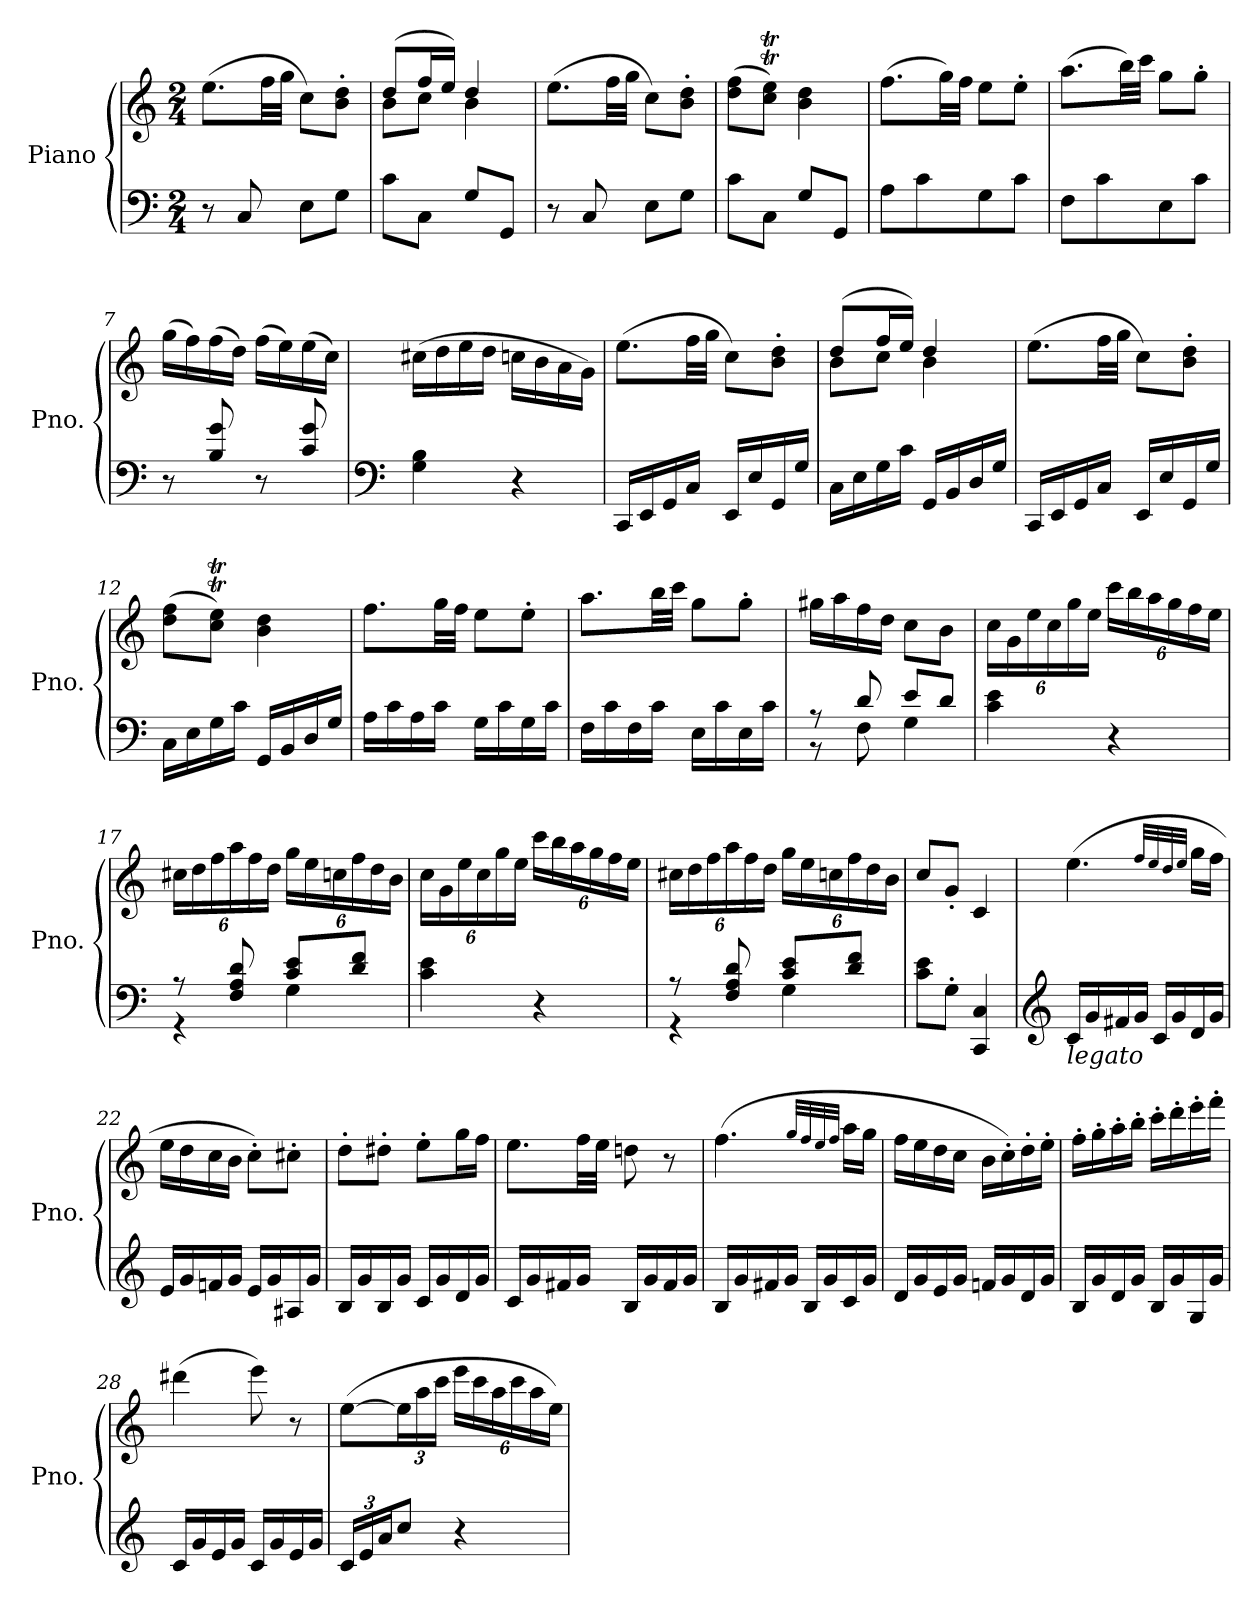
**kern	**kern
*part1	*part1
*staff2	*staff1
*I"Piano	*
*I'Pno.	*
*clefF4	*clefG2
*k[]	*k[]
*M2/4	*M2/4
*MM80	*MM80
=1	=1
8r	(>8.ee\L
8C/	.
.	32ff\LL
.	32gg\JJJ
8E\L	8cc\L)
8G\J	8b\' 8dd\'J
=2	=2
*	*^
8c\L	(>8dd/L	8b\L
8C\J	16ff/L	8cc\J
.	16ee/JJ)	.
8G/L	4dd/	4b\
8GG/J	.	.
*	*v	*v
=3	=3
8r	(>8.ee\L
8C/	.
.	32ff\LL
.	32gg\JJJ
8E\L	8cc\L)
8G\J	8b\' 8dd\'J
=4	=4
8c\L	(>8dd\ 8ff\L
8C\J	8cc\T 8ee\TJ)
8G/L	4b\ 4dd\
8GG/J	.
=5	=5
8A\L	(>8.ff\L
8c\	.
.	32gg\LL)
.	32ff\JJJ
8G\	8ee\L
8c\J	8ee'\J
=6	=6
8F\L	(>8.aa\L
8c\	.
.	32bb\LL)
.	32ccc\JJJ
8E\	8gg\L
8c\J	8gg'\J
=7	=7
8r	(>16gg\LL
.	16ff\)
8B/ 8g/	(>16ff\
.	16dd\JJ)
8r	(>16ff\LL
.	16ee\)
8c/ 8g/	(>16ee\
.	16cc\JJ)
!!LO:LB:g=z
=8	=8
*clefF4	*
4G\ 4B\	(>16cc#X\LL
.	16dd\
.	16ee\
.	16dd\JJ
4r	16ccn\LL
.	16b\
.	16a\
.	16g\JJ)
=9	=9
16CC/LL	(>8.ee\L
16EE/	.
16GG/	.
16C/JJ	32ff\LL
.	32gg\JJJ
16EE/LL	8cc\L)
16E/	.
16GG/	8b\' 8dd\'J
16G/JJ	.
=10	=10
*	*^
16C\LL	(>8dd/L	8b\L
16E\	.	.
16G\	16ff/L	8cc\J
16c\JJ	16ee/JJ)	.
16GG/LL	4dd/	4b\
16BB/	.	.
16D/	.	.
16G/JJ	.	.
*	*v	*v
=11	=11
16CC/LL	(>8.ee\L
16EE/	.
16GG/	.
16C/JJ	32ff\LL
.	32gg\JJJ
16EE/LL	8cc\L)
16E/	.
16GG/	8b\' 8dd\'J
16G/JJ	.
=12	=12
16C\LL	(>8dd\ 8ff\L
16E\	.
16G\	8cc\T 8ee\TJ)
16c\JJ	.
16GG/LL	4b\ 4dd\
16BB/	.
16D/	.
16G/JJ	.
!!LO:LB:g=z
=13	=13
16A\LL	8.ff\L
16c\	.
16A\	.
16c\JJ	32gg\LL
.	32ff\JJJ
16G\LL	8ee\L
16c\	.
16G\	8ee'\J
16c\JJ	.
=14	=14
16F\LL	8.aa\L
16c\	.
16F\	.
16c\JJ	32bb\LL
.	32ccc\JJJ
16E\LL	8gg\L
16c\	.
16E\	8gg'\J
16c\JJ	.
=15	=15
*^	*
8r	8r	16gg#X\LL
.	.	16aa\
8F\	8d/	16ff\
.	.	16dd\JJ
4G\	8e/L	8cc\L
.	8d/J	8b\J
*v	*v	*
=16	=16
*	*Xbrackettup
*^	*
!LO:TX:a:i:t=legato	!	!
*v	*v	*
4c\ 4e\	24cc\LL
.	24g\
.	24ee\
.	24cc\
.	24gg\
.	24ee\JJ
4r	24ccc\LL
.	24bb\
.	24aa\
.	24gg\
.	24ff\
.	24ee\JJ
!!LO:LB:g=z
=17	=17
*^	*
8r	4r	24cc#X\LL
.	.	24dd\
.	.	24ff\
8F/ 8A/ 8d/	.	24aa\
.	.	24ff\
.	.	24dd\JJ
4G\	8c/ 8e/L	24gg\LL
.	.	24ee\
.	.	24ccn\
.	8d/ 8f/J	24ff\
.	.	24dd\
.	.	24b\JJ
*v	*v	*
=18	=18
4c\ 4e\	24cc\LL
.	24g\
.	24ee\
.	24cc\
.	24gg\
.	24ee\JJ
4r	24ccc\LL
.	24bb\
.	24aa\
.	24gg\
.	24ff\
.	24ee\JJ
=19	=19
*^	*
8r	4r	24cc#X\LL
.	.	24dd\
.	.	24ff\
8F/ 8A/ 8d/	.	24aa\
.	.	24ff\
.	.	24dd\JJ
4G\	8c/ 8e/L	24gg\LL
.	.	24ee\
.	.	24ccn\
.	8d/ 8f/J	24ff\
.	.	24dd\
.	.	24b\JJ
*v	*v	*
=20	=20
8c\ 8e\L	8cc/L
8G'\J	8g'/J
4CC/ 4C/	4c/
!!LO:LB:g=z
=21	=21
*clefG2	*
!LO:TX:b:i:t=legato	!
16c/LL	(>4.ee\
16g/	.
16f#X/	.
16g/JJ	.
16c/LL	.
16g/	.
.	32qff/LLL
.	32qee/
.	32qdd/
.	32qee/JJJ
16d/	16gg\LL
16g/JJ	16ff\JJ
=22	=22
16e/LL	16ee\LL
16g/	16dd\
16fn/	16cc\
16g/JJ	16b\JJ
16e/LL	8cc'\L)
16g/	.
16A#X/	8cc#X'\J
16g/JJ	.
=23	=23
16B/LL	8dd'\L
16g/	.
16B/	8dd#X'\J
16g/JJ	.
16c/LL	8ee'\L
16g/	.
16d/	16gg\L
16g/JJ	16ff\JJ
=24	=24
16c/LL	8.ee\L
16g/	.
16f#X/	.
16g/JJ	32ff\LL
.	32ee\JJJ
16B/LL	8ddn\
16g/	.
16f#/	8r
16g/JJ	.
=25	=25
16B/LL	(>4.ff\
16g/	.
16f#X/	.
16g/JJ	.
16B/LL	.
16g/	.
.	32qgg/LLL
.	32qff/
.	32qee/
.	32qff/JJJ
16c/	16aa\LL
16g/JJ	16gg\JJ
!!LO:PB:g=z
=26	=26
16d/LL	16ff\LL
16g/	16ee\
16e/	16dd\
16g/JJ	16cc\JJ
16fn/LL	16b\LL
16g/	16cc'\)
16d/	16dd'\
16g/JJ	16ee'\JJ
=27	=27
16B/LL	16ff'\LL
16g/	16gg'\
16d/	16aa'\
16g/JJ	16bb'\JJ
16B/LL	16ccc'\LL
16g/	16ddd'\
16G/	16eee'\
16g/JJ	16fff'\JJ
=28	=28
16c/LL	(>4ddd#X\
16g/	.
16e/	.
16g/JJ	.
16c/LL	8eee\)
16g/	.
16e/	8r
16g/JJ	.
=29	=29
*Xbrackettup	*
24c/LL	(>[8ee\L
24e/	.
24a/J	.
8cc/J	24ee\L]
.	24aa\
.	24ccc\JJ
4r	24eee\LL
.	24ccc\
.	24aa\
.	24ccc\
.	24aa\
.	24ee\JJ)
=	=
*-	*-
